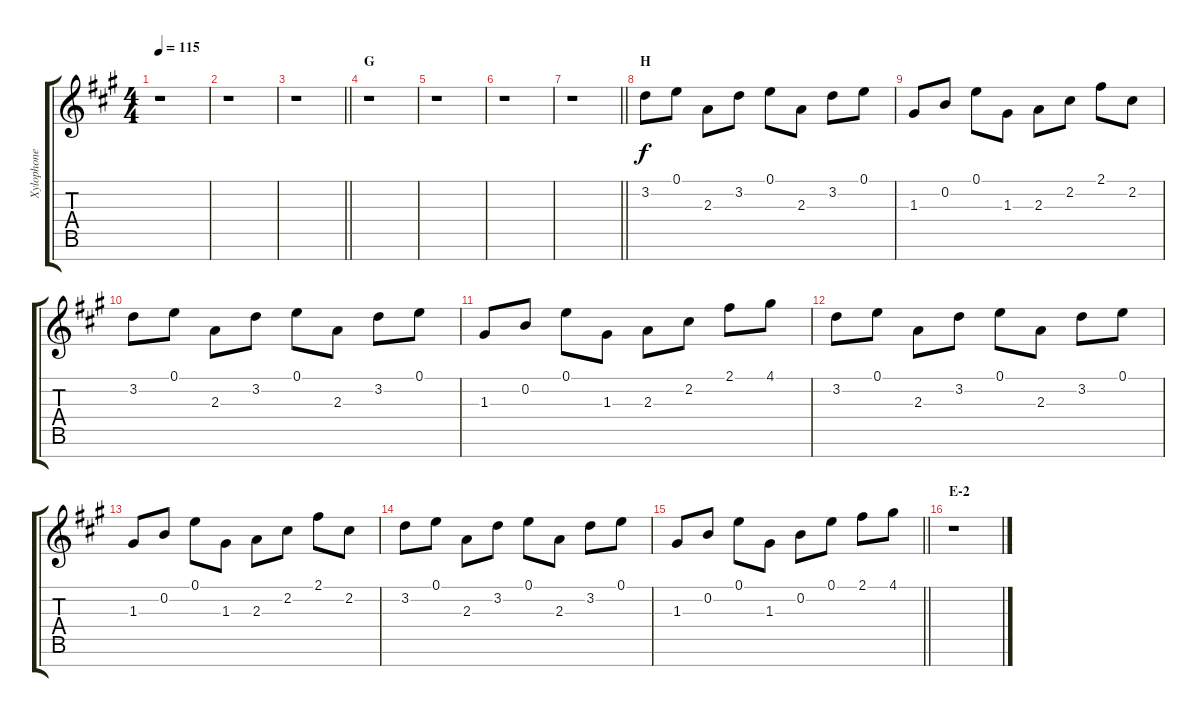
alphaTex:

\track ("Xylophone" "Xylophone") {instrument xylophone}
\staff {score tabs}
\tuning (E5 B4 G4 D4 A3 E3 B2) {hide}
\ts (4 4)
\tempo 115
\clef g2
\ks a
r.1{dy f} |
r.1 |
\barLineRight lightlight
r.1 |
\section ("" "G")
r.1 |
r.1 |
r.1 |
\barLineRight lightlight
r.1 |
\section ("" "H")
3.2.8 0.1.8 2.3.8 3.2.8 0.1.8 2.3.8 3.2.8 0.1.8 |
1.3.8 0.2.8 0.1.8 1.3.8 2.3.8 2.2.8 2.1.8 2.2.8 |
3.2.8 0.1.8 2.3.8 3.2.8 0.1.8 2.3.8 3.2.8 0.1.8 |
1.3.8 0.2.8 0.1.8 1.3.8 2.3.8 2.2.8 2.1.8 4.1.8 |
3.2.8 0.1.8 2.3.8 3.2.8 0.1.8 2.3.8 3.2.8 0.1.8 |
1.3.8 0.2.8 0.1.8 1.3.8 2.3.8 2.2.8 2.1.8 2.2.8 |
3.2.8 0.1.8 2.3.8 3.2.8 0.1.8 2.3.8 3.2.8 0.1.8 |
\barLineRight lightlight
1.3.8 0.2.8 0.1.8 1.3.8 0.2.8 0.1.8 2.1.8 4.1.8 |
\section ("" "E-2")
r.1
